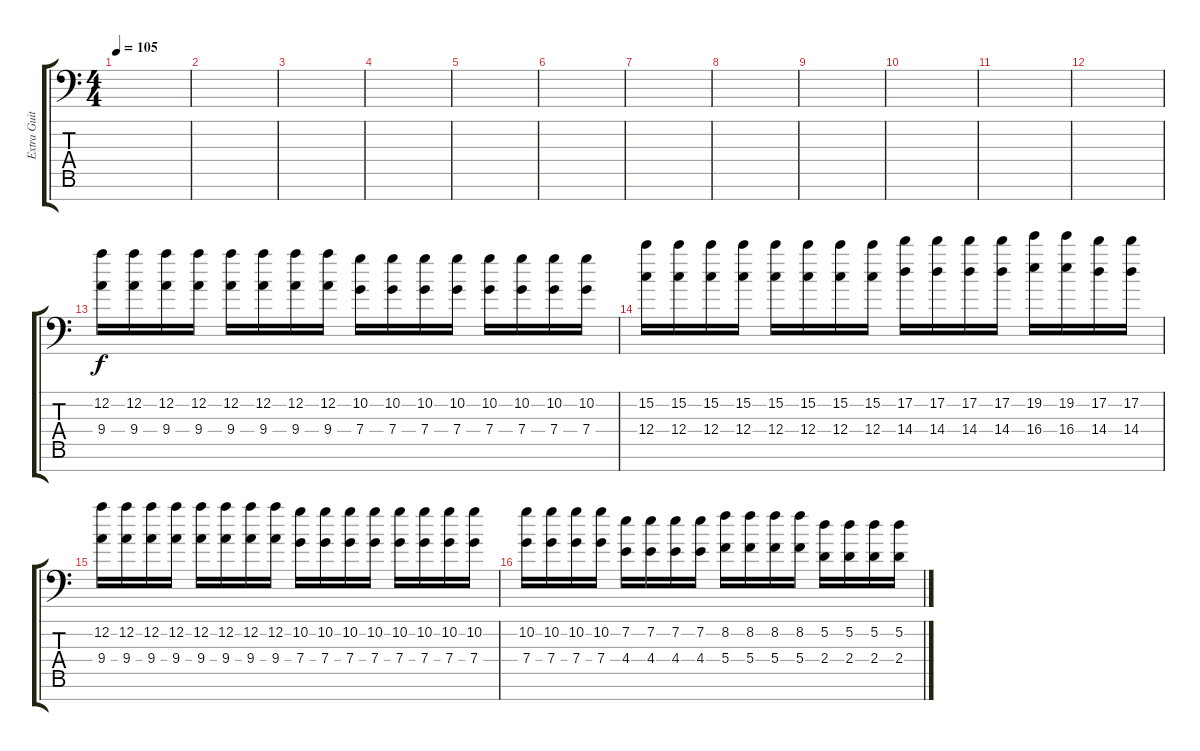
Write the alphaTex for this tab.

\track ("Extra Guitar" "Extra Guit") {instrument distortionguitar}
\staff {score tabs}
\tuning (D4 A3 F3 C3 G2 D2 A1) {hide}
\ts (4 4)
\tempo 105
\clef f4
\ks c
|
|
|
|
|
|
|
|
|
|
|
|
(12.2 9.4).16 (12.2 9.4).16 (12.2 9.4).16 (12.2 9.4).16 (12.2 9.4).16 (12.2 9.4).16 (12.2 9.4).16 (12.2 9.4).16 (10.2 7.4).16 (10.2 7.4).16 (10.2 7.4).16 (10.2 7.4).16 (10.2 7.4).16 (10.2 7.4).16 (10.2 7.4).16 (10.2 7.4).16 |
(15.2 12.4).16 (15.2 12.4).16 (15.2 12.4).16 (15.2 12.4).16 (15.2 12.4).16 (15.2 12.4).16 (15.2 12.4).16 (15.2 12.4).16 (17.2 14.4).16 (17.2 14.4).16 (17.2 14.4).16 (17.2 14.4).16 (19.2 16.4).16 (19.2 16.4).16 (17.2 14.4).16 (17.2 14.4).16 |
(12.2 9.4).16 (12.2 9.4).16 (12.2 9.4).16 (12.2 9.4).16 (12.2 9.4).16 (12.2 9.4).16 (12.2 9.4).16 (12.2 9.4).16 (10.2 7.4).16 (10.2 7.4).16 (10.2 7.4).16 (10.2 7.4).16 (10.2 7.4).16 (10.2 7.4).16 (10.2 7.4).16 (10.2 7.4).16 |
(10.2 7.4).16 (10.2 7.4).16 (10.2 7.4).16 (10.2 7.4).16 (7.2 4.4).16 (7.2 4.4).16 (7.2 4.4).16 (7.2 4.4).16 (8.2 5.4).16 (8.2 5.4).16 (8.2 5.4).16 (8.2 5.4).16 (5.2 2.4).16 (5.2 2.4).16 (5.2 2.4).16 (5.2 2.4).16
